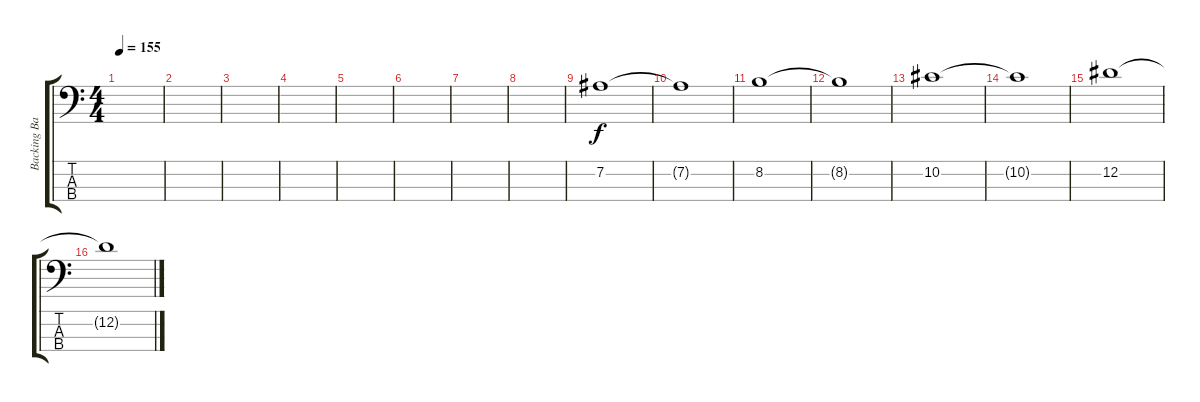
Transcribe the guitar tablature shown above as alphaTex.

\track ("Backing Bass" "Backing Ba") {instrument contrabass}
\staff {score tabs}
\tuning (Gb2 Eb2 Bb1 Db1) {hide}
\ts (4 4)
\tempo 155
\clef f4
\ks c
|
|
|
|
|
|
|
|
7.2.1 |
7.2{t}.1 |
8.2.1 |
8.2{t}.1 |
10.2.1 |
10.2{t}.1 |
12.2.1 |
12.2{t}.1
